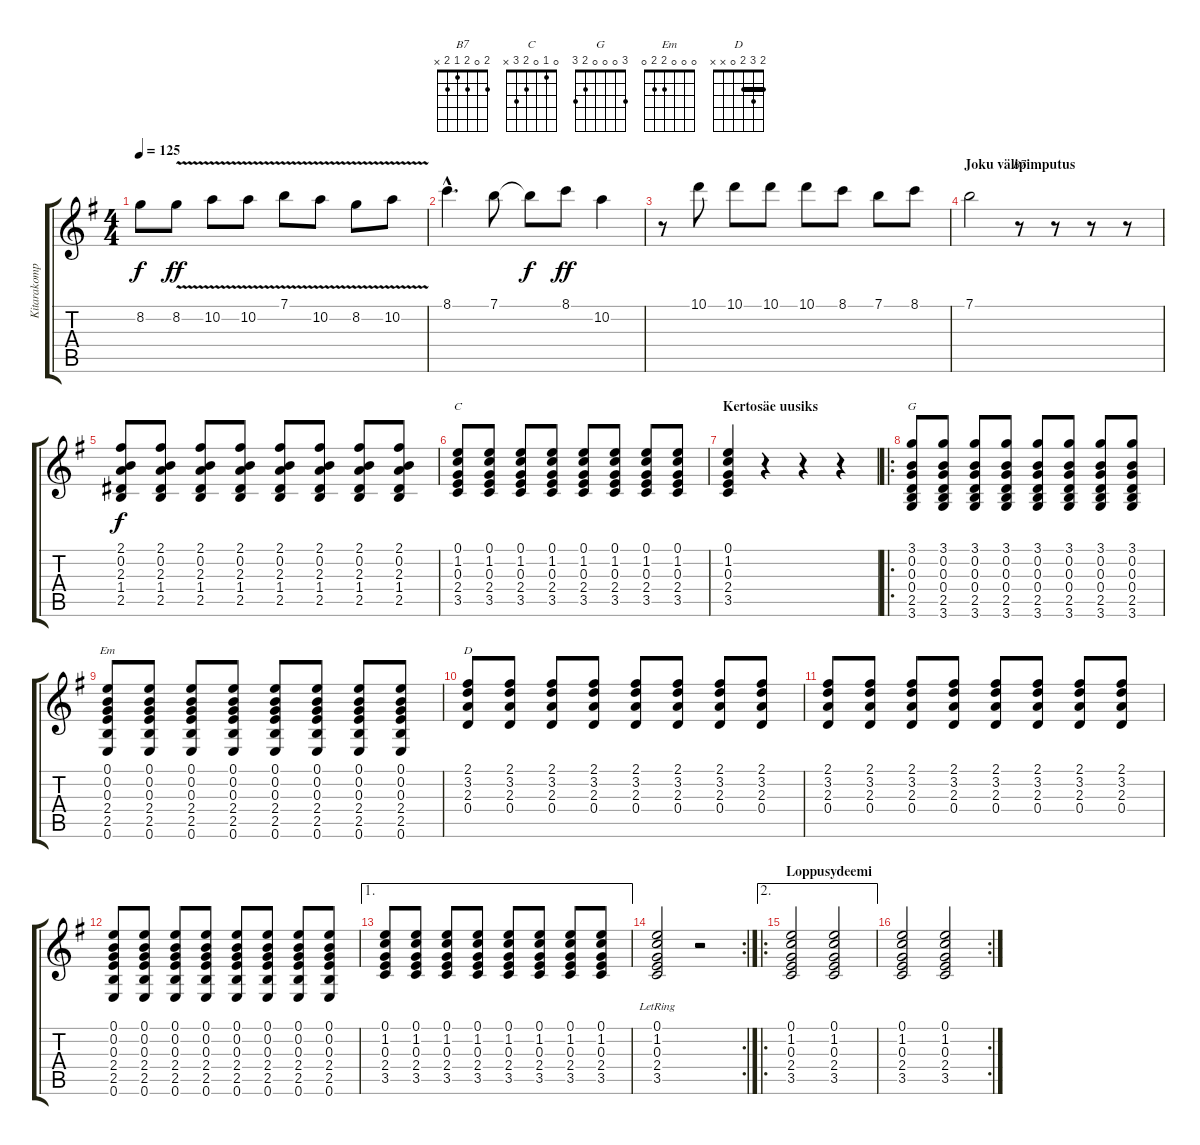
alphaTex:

\track ("Kitarakomppi+kunnon soolo" "Kitarakomp") {instrument overdrivenguitar}
\staff {score tabs}
\tuning (E4 B3 G3 D3 A2 E2) {hide}
\chord ("B7" 2 0 2 1 2 x)
\chord ("C" 0 1 0 2 3 x)
\chord ("G" 3 0 0 0 2 3)
\chord ("Em" 0 0 0 2 2 0)
\chord ("D" 2 3 2 0 x x) {barre 2}
\ts (4 4)
\tempo 125
\clef g2
\ks g
8.2{t}.8{dy f} 8.2{v}.8{dy ff} 10.2{v}.8 10.2{v}.8 7.1{v}.8 10.2{v}.8 8.2{v}.8 10.2{v}.8 |
8.1{hac}.4{d} 7.1.8 7.1{t}.8{dy f} 8.1.8{dy ff} 10.2.4 |
r.8 10.1.8 10.1.8 10.1.8 10.1.8 8.1.8 7.1.8 8.1.8 |
\section ("" "Joku välipimputus")
7.1.2 r.8{ch "B7" instrument overdrivenguitar} r.8 r.8 r.8 |
(2.1 0.2 2.3 1.4 2.5).8{dy f volume 12 instrument overdrivenguitar} (2.1 0.2 2.3 1.4 2.5).8 (2.1 0.2 2.3 1.4 2.5).8 (2.1 0.2 2.3 1.4 2.5).8 (2.1 0.2 2.3 1.4 2.5).8 (2.1 0.2 2.3 1.4 2.5).8 (2.1 0.2 2.3 1.4 2.5).8 (2.1 0.2 2.3 1.4 2.5).8 |
(0.1 1.2 0.3 2.4 3.5).8{ch "C"} (0.1 1.2 0.3 2.4 3.5).8 (0.1 1.2 0.3 2.4 3.5).8 (0.1 1.2 0.3 2.4 3.5).8 (0.1 1.2 0.3 2.4 3.5).8 (0.1 1.2 0.3 2.4 3.5).8 (0.1 1.2 0.3 2.4 3.5).8 (0.1 1.2 0.3 2.4 3.5).8 |
\section ("" "Kertosäe uusiks")
(0.1 1.2 0.3 2.4 3.5).4 r.4 r.4 r.4 |
\ro
(3.1 0.2 0.3 0.4 2.5 3.6).8{ch "G"} (3.1 0.2 0.3 0.4 2.5 3.6).8 (3.1 0.2 0.3 0.4 2.5 3.6).8 (3.1 0.2 0.3 0.4 2.5 3.6).8 (3.1 0.2 0.3 0.4 2.5 3.6).8 (3.1 0.2 0.3 0.4 2.5 3.6).8 (3.1 0.2 0.3 0.4 2.5 3.6).8 (3.1 0.2 0.3 0.4 2.5 3.6).8 |
(0.1 0.2 0.3 2.4 2.5 0.6).8{ch "Em"} (0.1 0.2 0.3 2.4 2.5 0.6).8 (0.1 0.2 0.3 2.4 2.5 0.6).8 (0.1 0.2 0.3 2.4 2.5 0.6).8 (0.1 0.2 0.3 2.4 2.5 0.6).8 (0.1 0.2 0.3 2.4 2.5 0.6).8 (0.1 0.2 0.3 2.4 2.5 0.6).8 (0.1 0.2 0.3 2.4 2.5 0.6).8 |
(2.1 3.2 2.3 0.4).8{ch "D"} (2.1 3.2 2.3 0.4).8 (2.1 3.2 2.3 0.4).8 (2.1 3.2 2.3 0.4).8 (2.1 3.2 2.3 0.4).8 (2.1 3.2 2.3 0.4).8 (2.1 3.2 2.3 0.4).8 (2.1 3.2 2.3 0.4).8 |
(2.1 3.2 2.3 0.4).8 (2.1 3.2 2.3 0.4).8 (2.1 3.2 2.3 0.4).8 (2.1 3.2 2.3 0.4).8 (2.1 3.2 2.3 0.4).8 (2.1 3.2 2.3 0.4).8 (2.1 3.2 2.3 0.4).8 (2.1 3.2 2.3 0.4).8 |
(0.1 0.2 0.3 2.4 2.5 0.6).8 (0.1 0.2 0.3 2.4 2.5 0.6).8 (0.1 0.2 0.3 2.4 2.5 0.6).8 (0.1 0.2 0.3 2.4 2.5 0.6).8 (0.1 0.2 0.3 2.4 2.5 0.6).8 (0.1 0.2 0.3 2.4 2.5 0.6).8 (0.1 0.2 0.3 2.4 2.5 0.6).8 (0.1 0.2 0.3 2.4 2.5 0.6).8 |
\ae 1
(0.1 1.2 0.3 2.4 3.5).8 (0.1 1.2 0.3 2.4 3.5).8 (0.1 1.2 0.3 2.4 3.5).8 (0.1 1.2 0.3 2.4 3.5).8 (0.1 1.2 0.3 2.4 3.5).8 (0.1 1.2 0.3 2.4 3.5).8 (0.1 1.2 0.3 2.4 3.5).8 (0.1 1.2 0.3 2.4 3.5).8 |
\rc 2
(0.1{lr} 1.2 0.3 2.4 3.5).2 r.2 |
\ae 2
\ro
\section ("" "Loppusydeemi")
(0.1 1.2 0.3 2.4 3.5).2 (0.1 1.2 0.3 2.4 3.5).2 |
\rc 2
(0.1 1.2 0.3 2.4 3.5).2 (0.1 1.2 0.3 2.4 3.5).2
